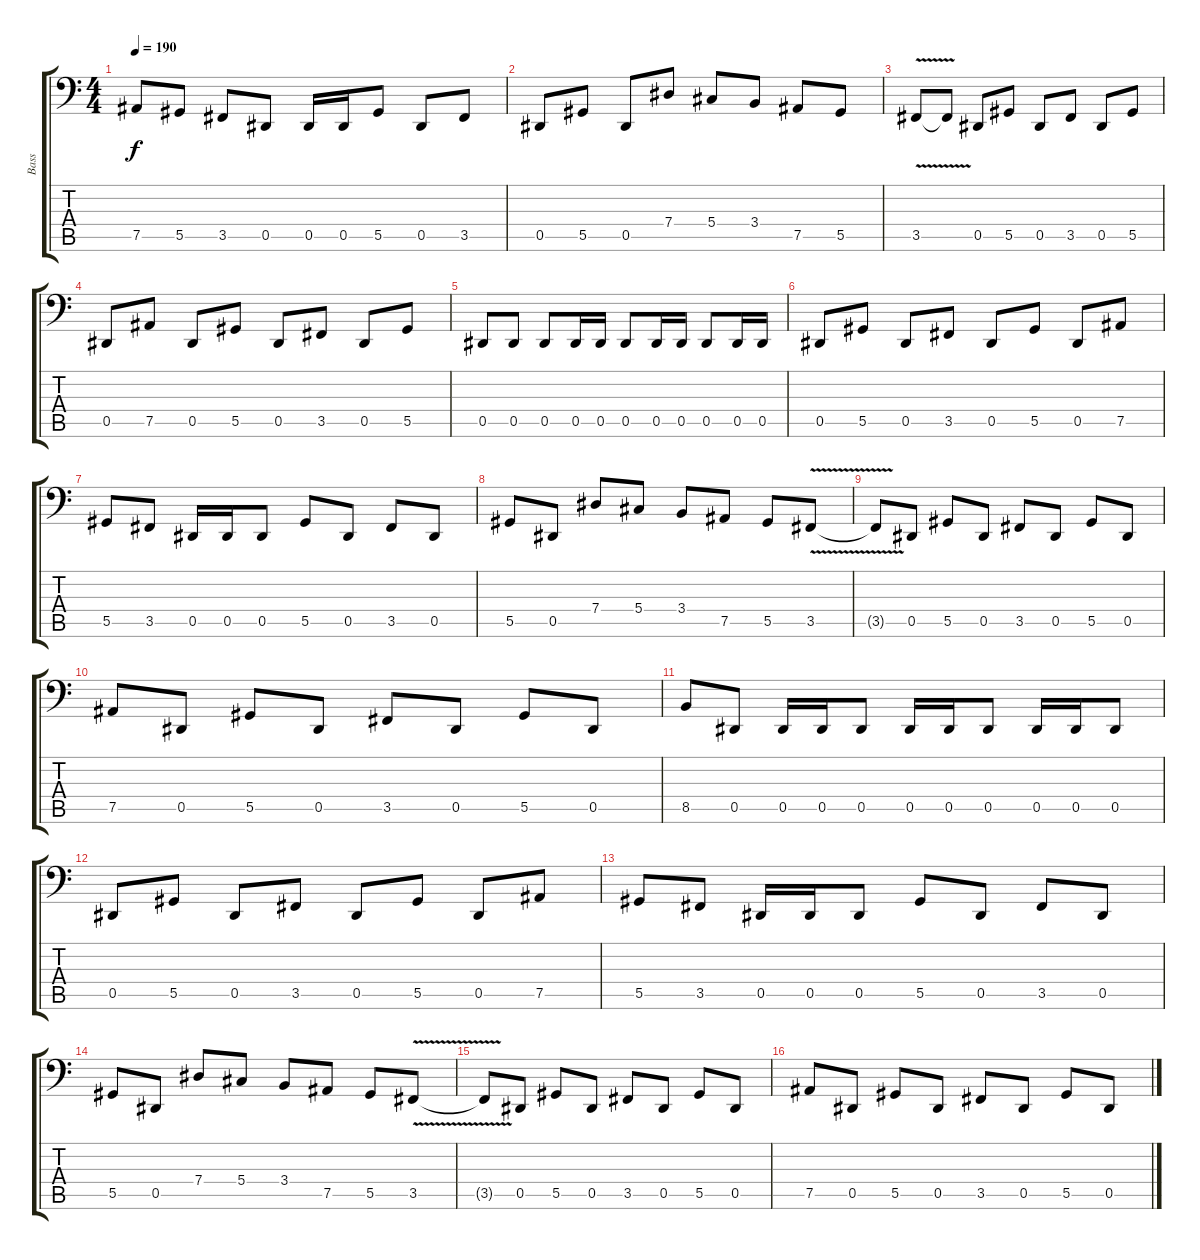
\track ("Bass" "Bass") {instrument electricbassfinger}
\staff {score tabs}
\tuning (B2 Gb2 Db2 Ab1 Eb1 Bb0) {hide}
\ts (4 4)
\tempo 190
\clef f4
\ks c
7.5.8{dy f} 5.5.8 3.5.8 0.5.8 0.5.16 0.5.16 5.5.8 0.5.8 3.5.8 |
0.5.8 5.5.8 0.5.8 7.4.8 5.4.8 3.4.8 7.5.8 5.5.8 |
3.5{v}.8 3.5{t}.8 0.5.8 5.5.8 0.5.8 3.5.8 0.5.8 5.5.8 |
0.5.8 7.5.8 0.5.8 5.5.8 0.5.8 3.5.8 0.5.8 5.5.8 |
0.5.8 0.5.8 0.5.8 0.5.16 0.5.16 0.5.8 0.5.16 0.5.16 0.5.8 0.5.16 0.5.16 |
0.5.8 5.5.8 0.5.8 3.5.8 0.5.8 5.5.8 0.5.8 7.5.8 |
5.5.8 3.5.8 0.5.16 0.5.16 0.5.8 5.5.8 0.5.8 3.5.8 0.5.8 |
5.5.8 0.5.8 7.4.8 5.4.8 3.4.8 7.5.8 5.5.8 3.5{v}.8 |
3.5{t}.8 0.5.8 5.5.8 0.5.8 3.5.8 0.5.8 5.5.8 0.5.8 |
7.5.8 0.5.8 5.5.8 0.5.8 3.5.8 0.5.8 5.5.8 0.5.8 |
8.5.8 0.5.8 0.5.16 0.5.16 0.5.8 0.5.16 0.5.16 0.5.8 0.5.16 0.5.16 0.5.8 |
0.5.8 5.5.8 0.5.8 3.5.8 0.5.8 5.5.8 0.5.8 7.5.8 |
5.5.8 3.5.8 0.5.16 0.5.16 0.5.8 5.5.8 0.5.8 3.5.8 0.5.8 |
5.5.8 0.5.8 7.4.8 5.4.8 3.4.8 7.5.8 5.5.8 3.5{v}.8 |
3.5{t}.8 0.5.8 5.5.8 0.5.8 3.5.8 0.5.8 5.5.8 0.5.8 |
7.5.8 0.5.8 5.5.8 0.5.8 3.5.8 0.5.8 5.5.8 0.5.8
